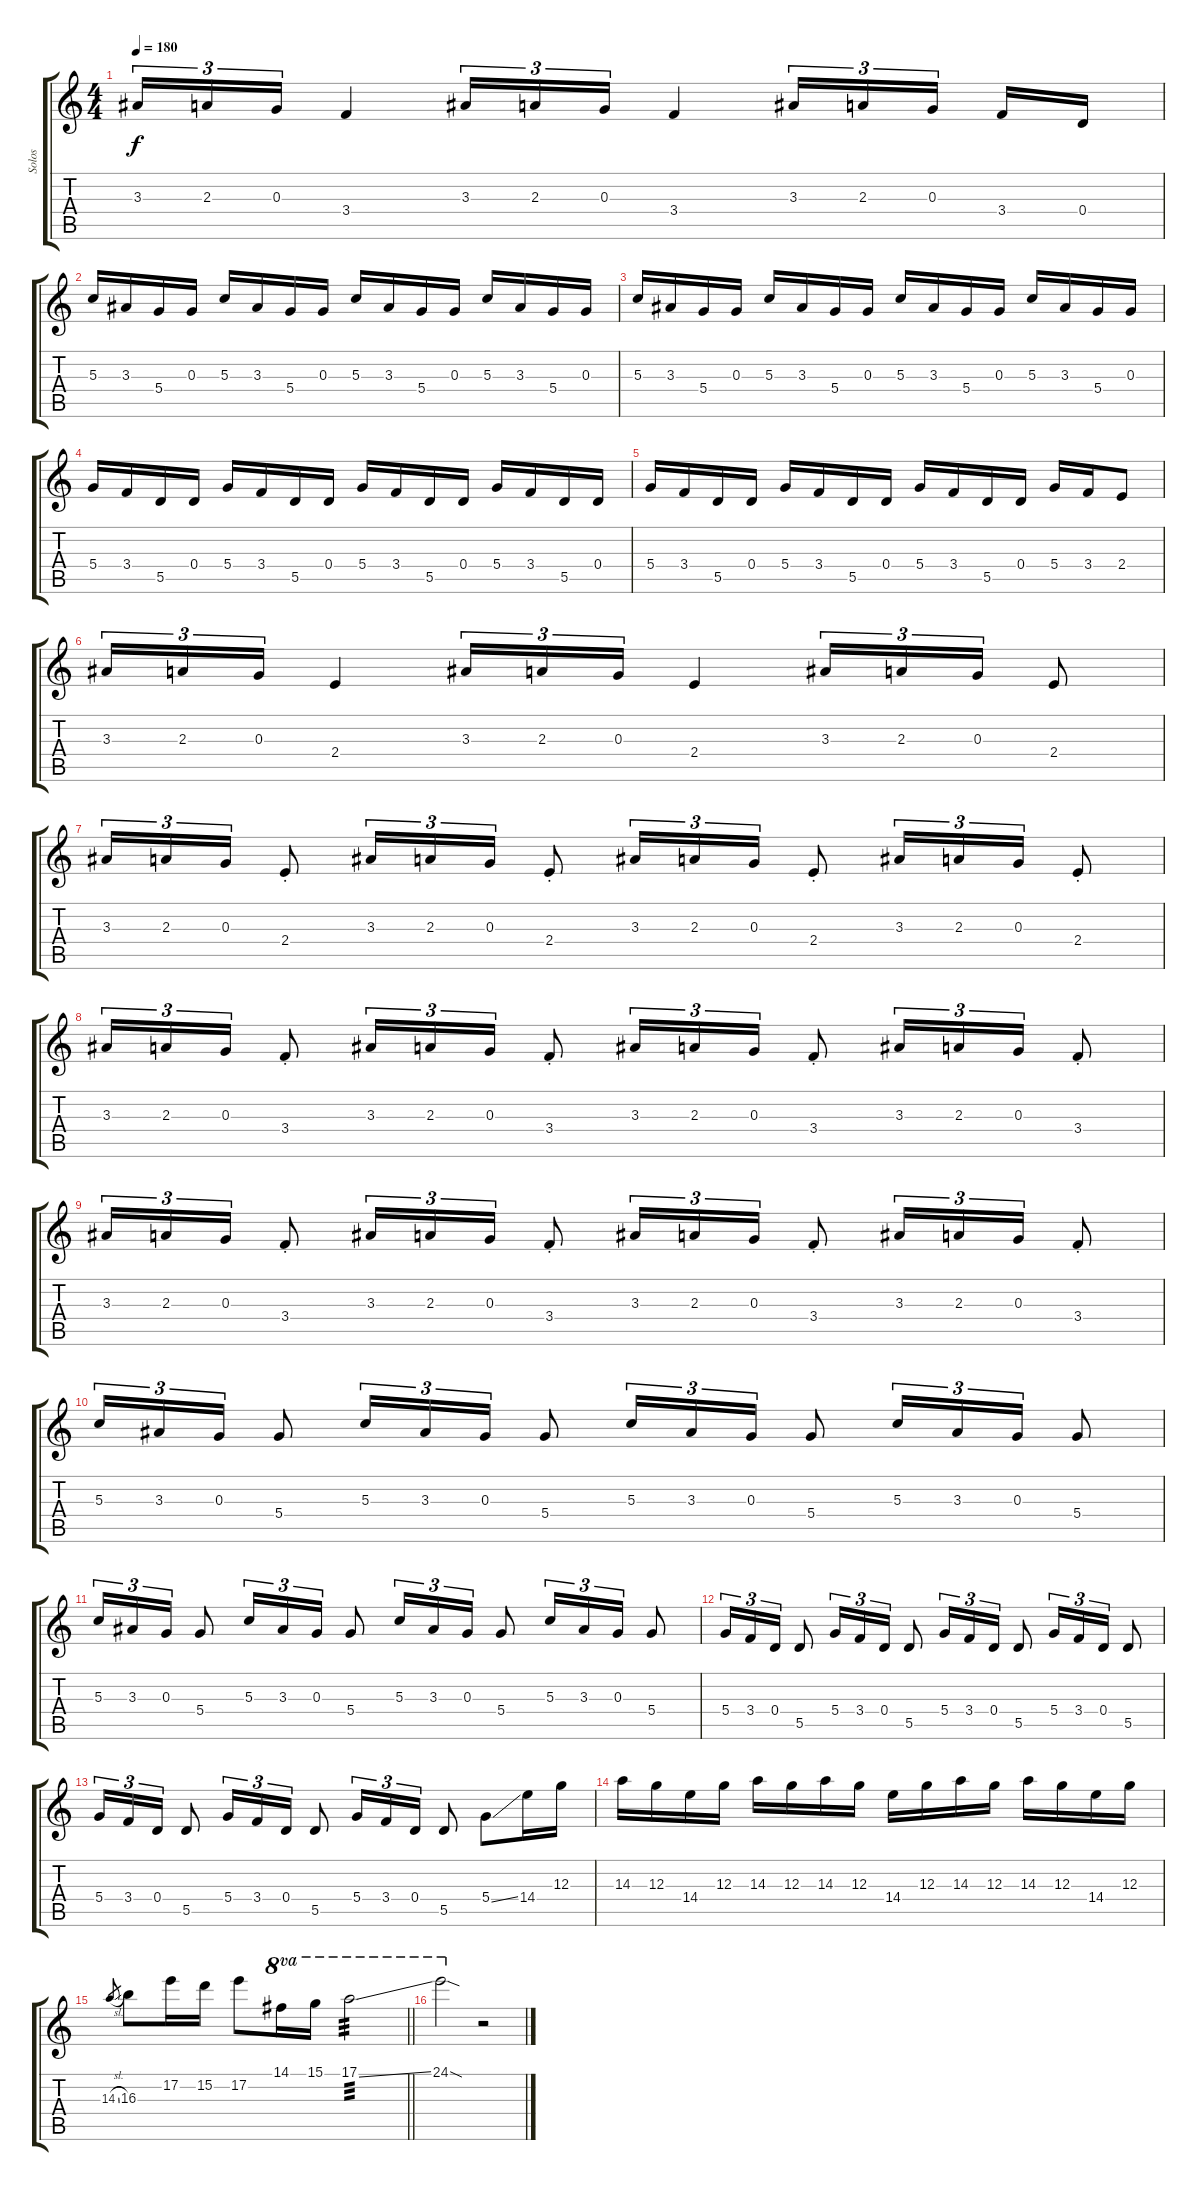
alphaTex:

\track ("Solos" "Solos") {instrument distortionguitar}
\staff {score tabs}
\tuning (E4 B3 G3 D3 A2 D2) {hide}
\ts (4 4)
\tempo 180
\clef g2
\ks c
3.3.16{tu (3 2) dy f} 2.3.16{tu (3 2)} 0.3.16{tu (3 2)} 3.4.4 3.3.16{tu (3 2)} 2.3.16{tu (3 2)} 0.3.16{tu (3 2)} 3.4.4 3.3.16{tu (3 2)} 2.3.16{tu (3 2)} 0.3.16{tu (3 2) beam splitsecondary} 3.4.16 0.4.16 |
5.3.16 3.3.16 5.4.16 0.3.16 5.3.16 3.3.16 5.4.16 0.3.16 5.3.16 3.3.16 5.4.16 0.3.16 5.3.16 3.3.16 5.4.16 0.3.16 |
5.3.16 3.3.16 5.4.16 0.3.16 5.3.16 3.3.16 5.4.16 0.3.16 5.3.16 3.3.16 5.4.16 0.3.16 5.3.16 3.3.16 5.4.16 0.3.16 |
5.4.16 3.4.16 5.5.16 0.4.16 5.4.16 3.4.16 5.5.16 0.4.16 5.4.16 3.4.16 5.5.16 0.4.16 5.4.16 3.4.16 5.5.16 0.4.16 |
5.4.16 3.4.16 5.5.16 0.4.16 5.4.16 3.4.16 5.5.16 0.4.16 5.4.16 3.4.16 5.5.16 0.4.16 5.4.16 3.4.16 2.4.8 |
3.3.16{tu (3 2)} 2.3.16{tu (3 2)} 0.3.16{tu (3 2)} 2.4.4 3.3.16{tu (3 2)} 2.3.16{tu (3 2)} 0.3.16{tu (3 2)} 2.4.4 3.3.16{tu (3 2)} 2.3.16{tu (3 2)} 0.3.16{tu (3 2)} 2.4.8 |
3.3.16{tu (3 2)} 2.3.16{tu (3 2)} 0.3.16{tu (3 2)} 2.4{st}.8 3.3.16{tu (3 2)} 2.3.16{tu (3 2)} 0.3.16{tu (3 2)} 2.4{st}.8 3.3.16{tu (3 2)} 2.3.16{tu (3 2)} 0.3.16{tu (3 2)} 2.4{st}.8 3.3.16{tu (3 2)} 2.3.16{tu (3 2)} 0.3.16{tu (3 2)} 2.4{st}.8 |
3.3.16{tu (3 2)} 2.3.16{tu (3 2)} 0.3.16{tu (3 2)} 3.4{st}.8 3.3.16{tu (3 2)} 2.3.16{tu (3 2)} 0.3.16{tu (3 2)} 3.4{st}.8 3.3.16{tu (3 2)} 2.3.16{tu (3 2)} 0.3.16{tu (3 2)} 3.4{st}.8 3.3.16{tu (3 2)} 2.3.16{tu (3 2)} 0.3.16{tu (3 2)} 3.4{st}.8 |
3.3.16{tu (3 2)} 2.3.16{tu (3 2)} 0.3.16{tu (3 2)} 3.4{st}.8 3.3.16{tu (3 2)} 2.3.16{tu (3 2)} 0.3.16{tu (3 2)} 3.4{st}.8 3.3.16{tu (3 2)} 2.3.16{tu (3 2)} 0.3.16{tu (3 2)} 3.4{st}.8 3.3.16{tu (3 2)} 2.3.16{tu (3 2)} 0.3.16{tu (3 2)} 3.4{st}.8 |
5.3.16{tu (3 2)} 3.3.16{tu (3 2)} 0.3.16{tu (3 2)} 5.4.8 5.3.16{tu (3 2)} 3.3.16{tu (3 2)} 0.3.16{tu (3 2)} 5.4.8 5.3.16{tu (3 2)} 3.3.16{tu (3 2)} 0.3.16{tu (3 2)} 5.4.8 5.3.16{tu (3 2)} 3.3.16{tu (3 2)} 0.3.16{tu (3 2)} 5.4.8 |
5.3.16{tu (3 2)} 3.3.16{tu (3 2)} 0.3.16{tu (3 2)} 5.4.8 5.3.16{tu (3 2)} 3.3.16{tu (3 2)} 0.3.16{tu (3 2)} 5.4.8 5.3.16{tu (3 2)} 3.3.16{tu (3 2)} 0.3.16{tu (3 2)} 5.4.8 5.3.16{tu (3 2)} 3.3.16{tu (3 2)} 0.3.16{tu (3 2)} 5.4.8 |
5.4.16{tu (3 2)} 3.4.16{tu (3 2)} 0.4.16{tu (3 2)} 5.5.8 5.4.16{tu (3 2)} 3.4.16{tu (3 2)} 0.4.16{tu (3 2)} 5.5.8 5.4.16{tu (3 2)} 3.4.16{tu (3 2)} 0.4.16{tu (3 2)} 5.5.8 5.4.16{tu (3 2)} 3.4.16{tu (3 2)} 0.4.16{tu (3 2)} 5.5.8 |
5.4.16{tu (3 2)} 3.4.16{tu (3 2)} 0.4.16{tu (3 2)} 5.5.8 5.4.16{tu (3 2)} 3.4.16{tu (3 2)} 0.4.16{tu (3 2)} 5.5.8 5.4.16{tu (3 2)} 3.4.16{tu (3 2)} 0.4.16{tu (3 2)} 5.5.8 5.4{ss}.8 14.4.16 12.3.16 |
14.3.16 12.3.16 14.4.16 12.3.16 14.3.16 12.3.16 14.3.16 12.3.16 14.4.16 12.3.16 14.3.16 12.3.16 14.3.16 12.3.16 14.4.16 12.3.16 |
\barLineRight lightlight
14.3{sl}.8{gr} 16.3.8 17.2.16 15.2.16 17.2.8 14.1.16{ot 8va} 15.1.16{ot 8va} 17.1{ss}.2{ot 8va tp 3} |
\section ("" "")
24.1{sod}.2{ot 8va} r.2
